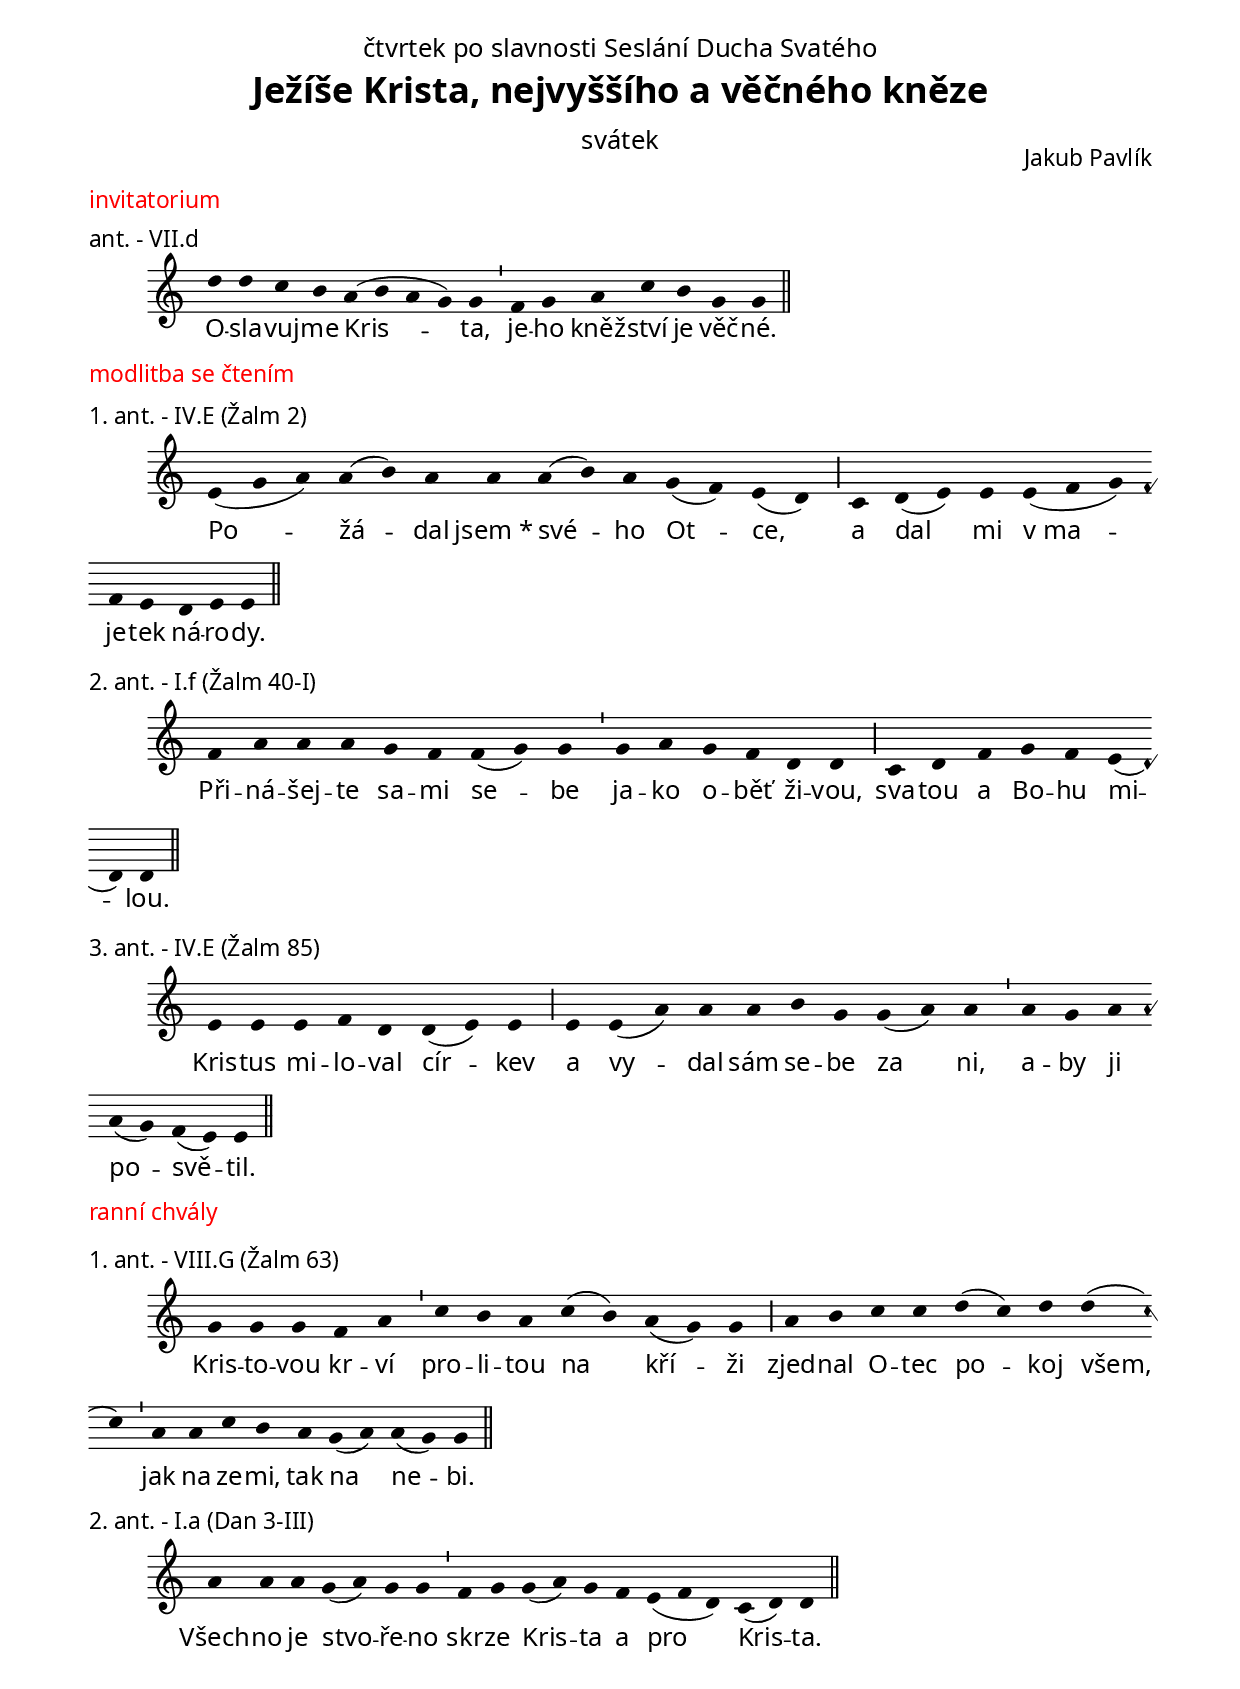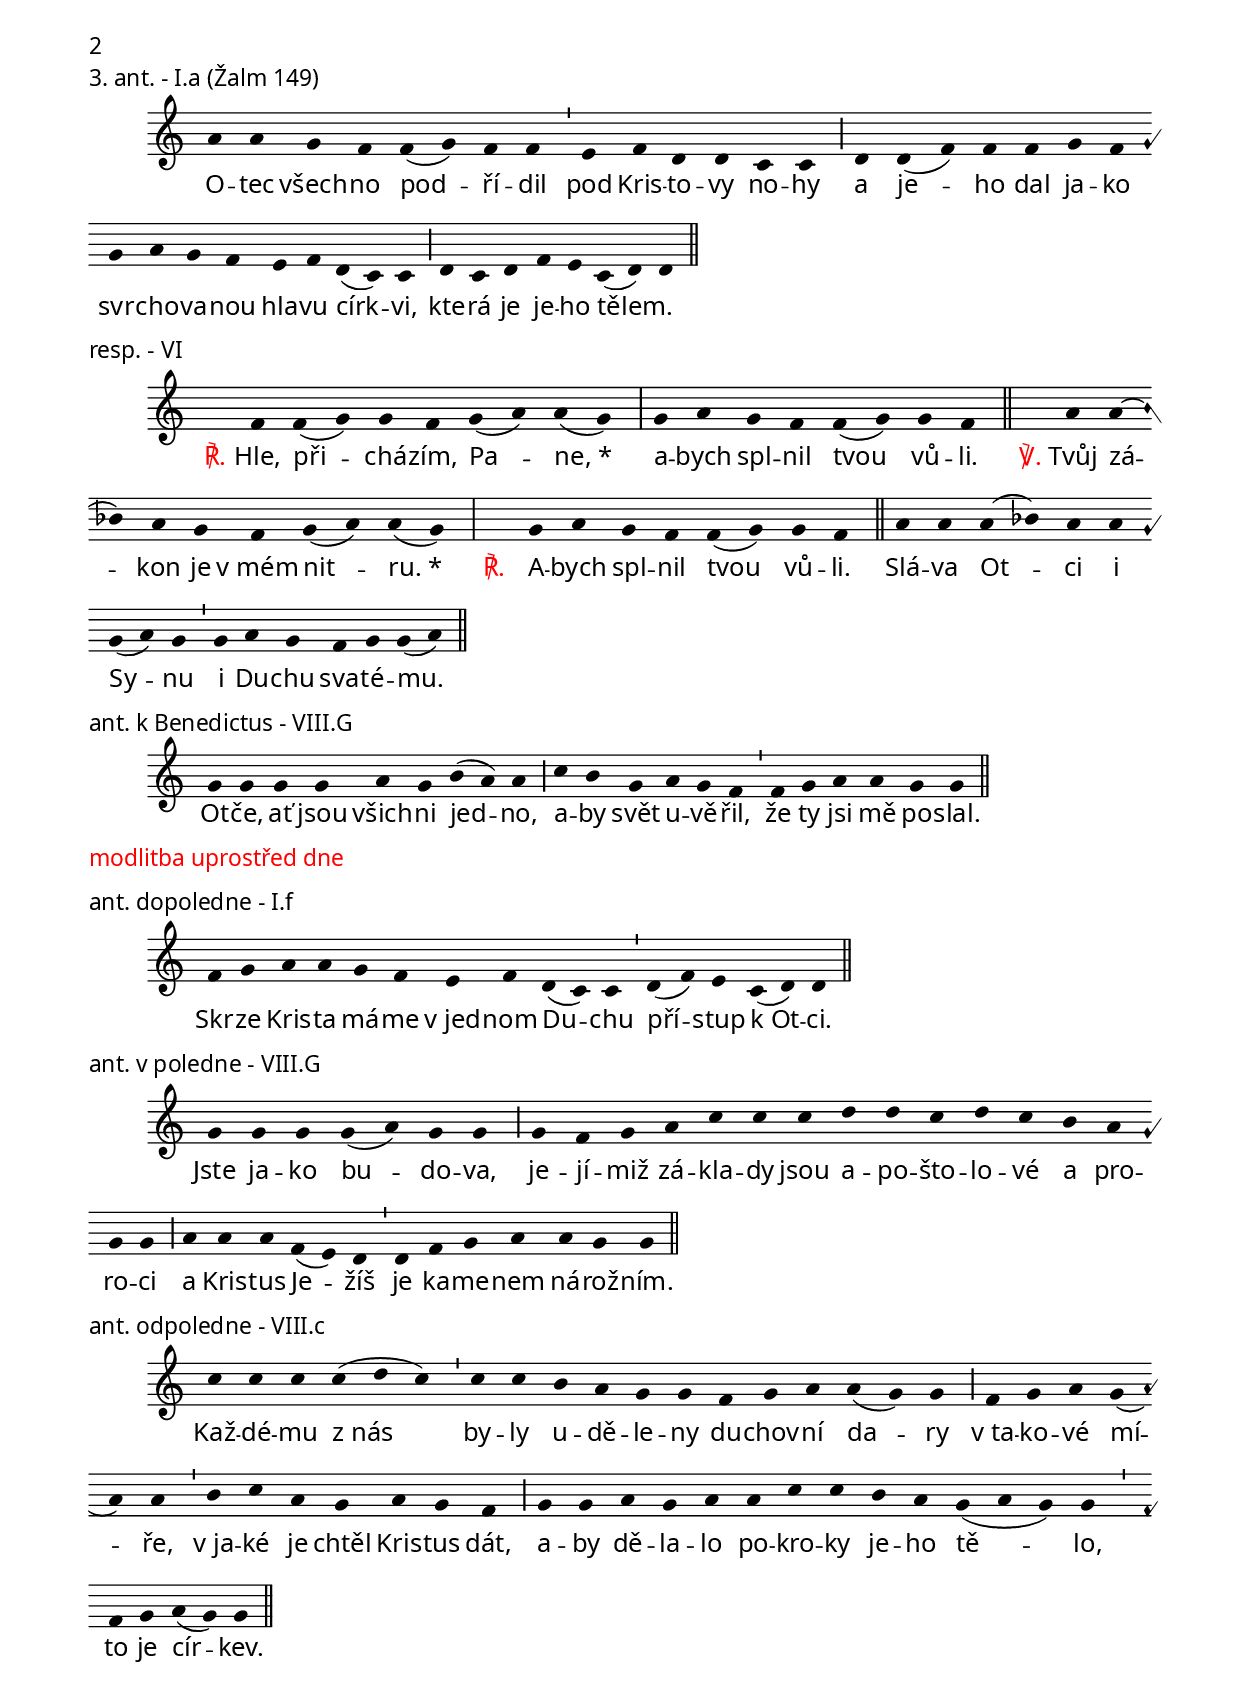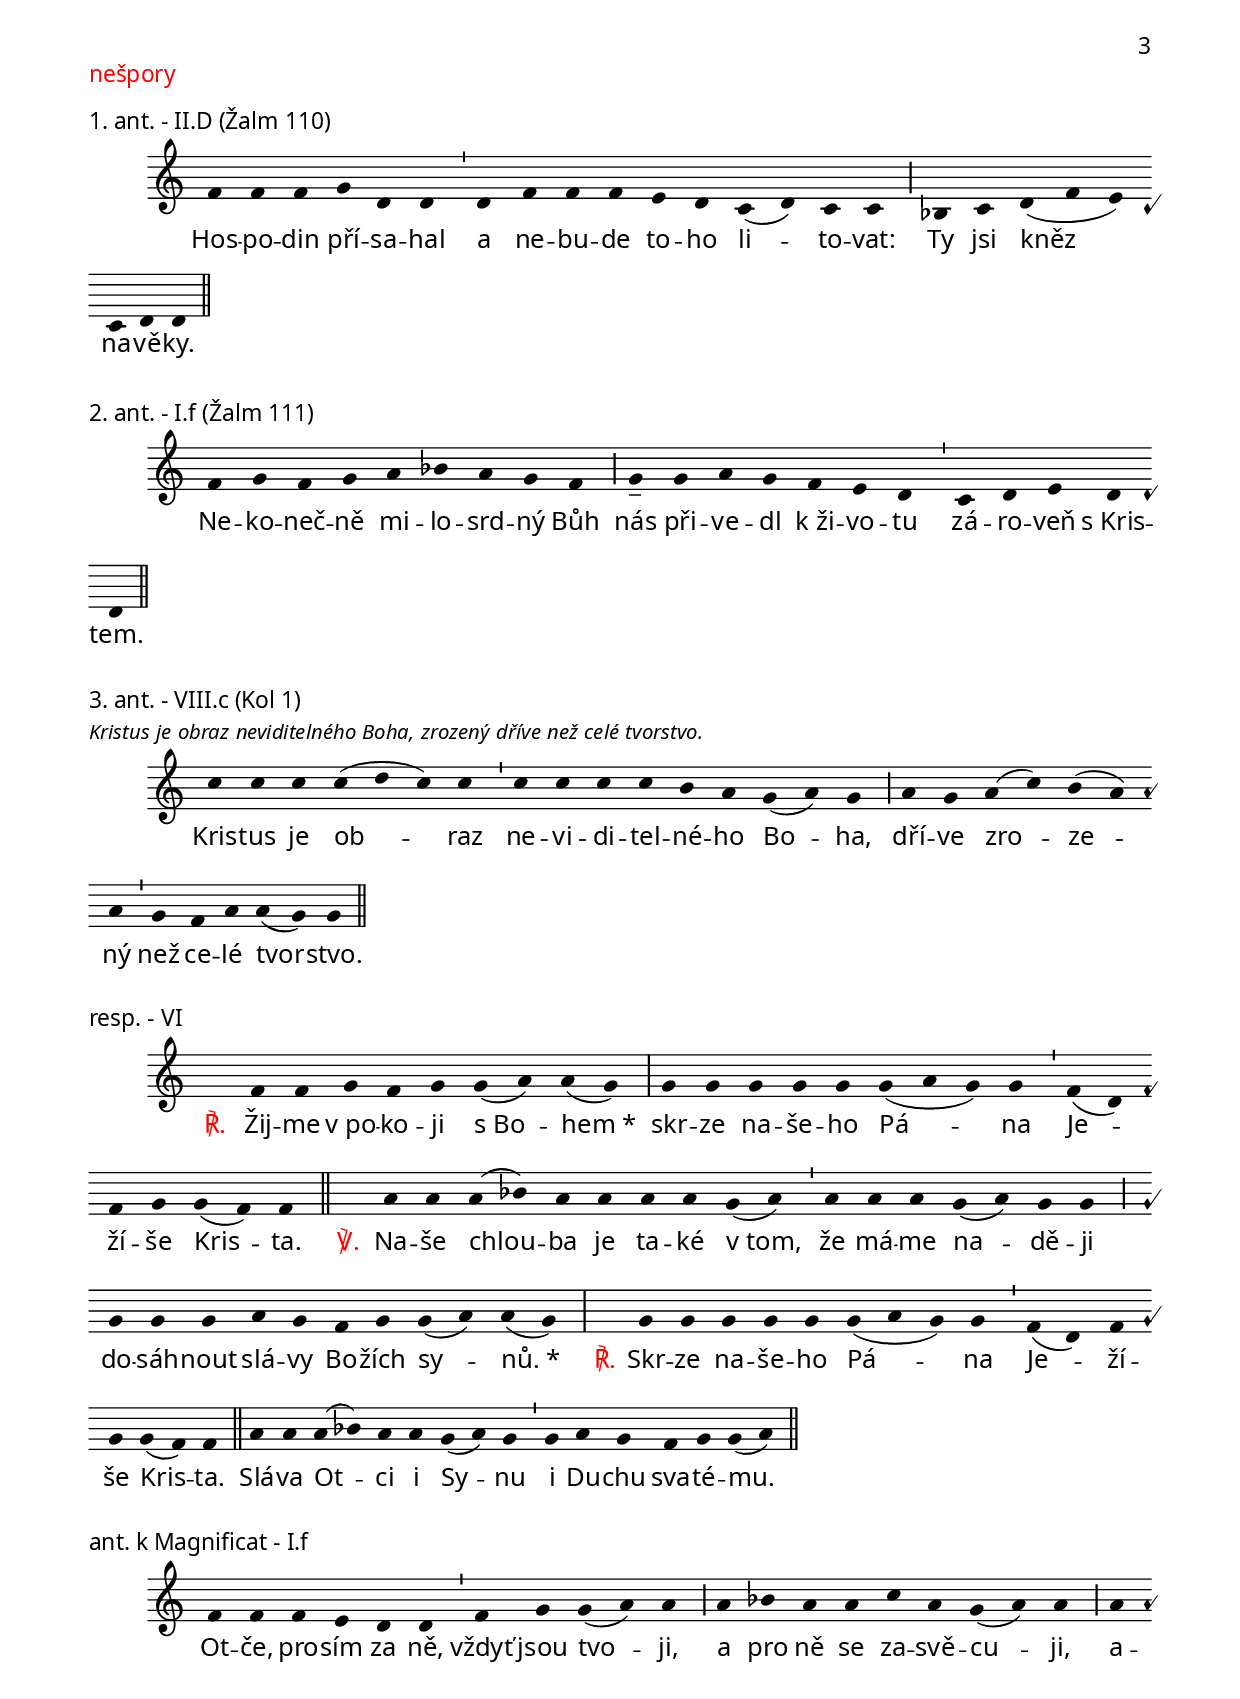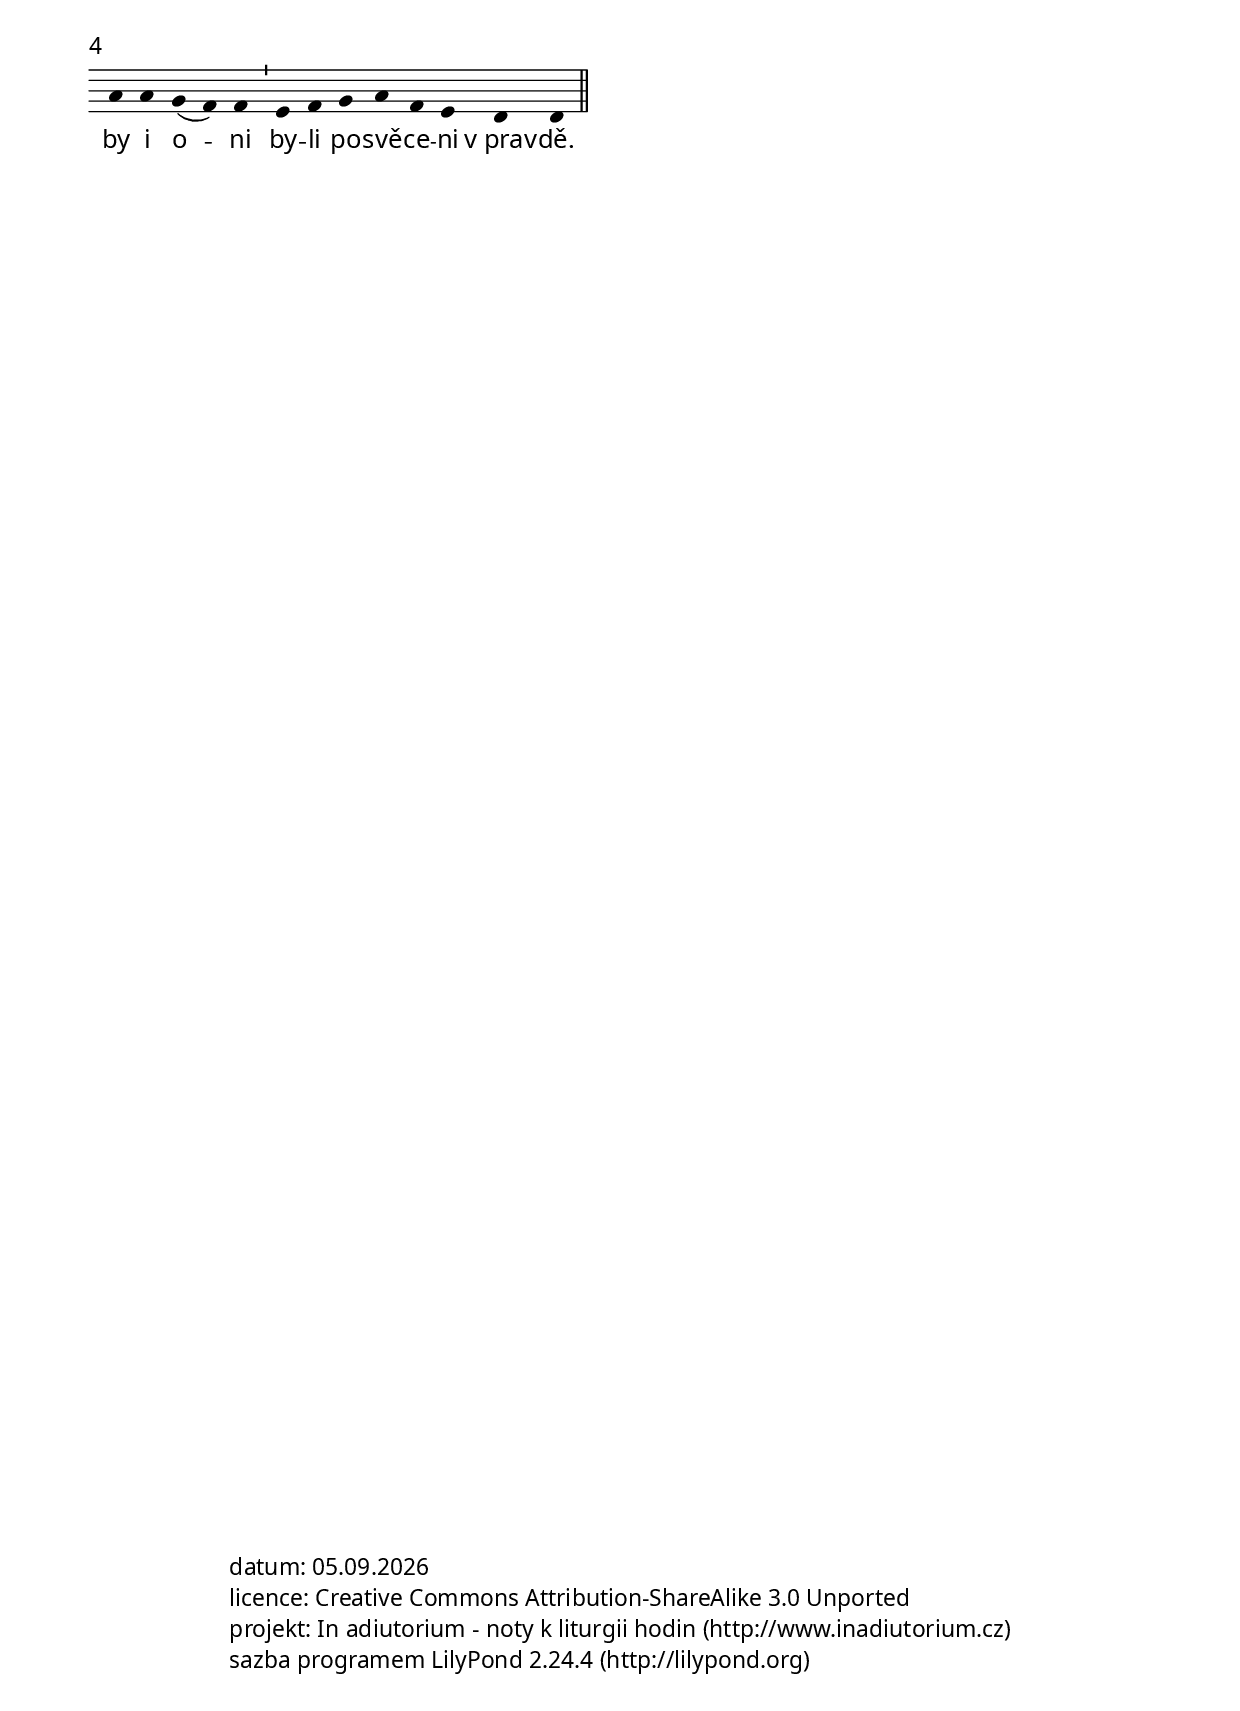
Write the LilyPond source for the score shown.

\version "2.19.16"

\include "spolecne.ly"
\include "dilyresponsorii.ly"

\header {
  title = \markup\titleSvatek
            "Ježíše Krista, nejvyššího a věčného kněze"
            "svátek"
            "čtvrtek po slavnosti Seslání Ducha Svatého"
  composer = "Jakub Pavlík"
}

\markup {\nadpisHodinka {"invitatorium"}}

\score {
  \relative c'' {
    \choralniRezim
    d4 d c b a( b a g) g \barMin
    f g a c b g g \barFinalis
  }
  \addlyrics {
    O -- sla -- vuj -- me Kris -- ta,
    je -- ho kněž -- ství je věč -- né.
  }
  \header {
    quid = "ant."
    modus = "VII"
    differentia = "d"
    psalmus = ""
    id = "invit"
    piece = \markup {\sestavTitulekBezZalmu}
  }
}

\markup {\nadpisHodinka {"modlitba se čtením"}}

\score {
    \relative c' {
      \choralniRezim
      e4( g a) a( b) a a a( b) a g( f) e( d) \barMaior
      c d( e) e e( f g) f e d e e \barFinalis
    }
    \addlyrics {
      Po -- žá -- dal jsem_* své -- ho Ot -- ce,
      a dal mi v_ma -- je -- tek ná -- ro -- dy.
    }
    \header {
      quid = "1. ant."
      modus = "IV"
      differentia = "E"
      psalmus = "Žalm 2"
      fial = "velikonoce_velikonocnioktav.ly#po-mc-a2?zacatek"
      id = "mc-a1"
      piece = \markup {\sestavTitulek}
    }
  }

\score {
  \relative c' {
    \choralniRezim
    f4 a a a g f f( g) g \barMin
    g a g f d d \barMaior
    c d f g f e( d) d \barFinalis
  }
  \addlyrics {
    Při -- ná -- šej -- te sa -- mi se -- be
    ja -- ko o -- běť ži -- vou,
    sva -- tou a Bo -- hu mi -- lou.

  }
  \header {
    quid = "2. ant."
    modus = "I"
    differentia = "f"
    psalmus = "Žalm 40-I"
    id = "mc-a2"
    piece = \markup {\sestavTitulek}
  }
}

\score {
  \relative c' {
    \choralniRezim
    e4 e e f d d( e) e \barMaior
    e e( a) a a b g g( a) a \barMin
    a g a a( g) f( e) e \barFinalis
  }
  \addlyrics {
    Kris -- tus mi -- lo -- val cír -- kev
    a vy -- dal sám se -- be za ni,
    a -- by ji po -- svě -- til.
  }
  \header {
    quid = "3. ant."
    modus = "IV"
    differentia = "E"
    psalmus = "Žalm 85"
    id = "mc-a3"
    piece = \markup {\sestavTitulek}
  }
}

\markup {\nadpisHodinka {"ranní chvály"}}

\score {
  \relative c'' {
    \choralniRezim
    g4 g g f a \barMin
    c b a c( b) a( g) g \barMaior
    a b c c d( c) d d( c) \barMin
    a a c b a g( a) a( g) g \barFinalis
  }
  \addlyrics {
    Kris -- to -- vou kr -- ví
    pro -- li -- tou na kří -- ži
    zjed -- nal O -- tec po -- koj všem,
    jak na ze -- mi, tak na ne -- bi.
  }
  \header {
    quid = "1. ant."
    modus = "VIII"
    differentia = "G"
    psalmus = "Žalm 63"
    id = "rch-a1"
    piece = \markup {\sestavTitulek}
  }
}

\score {
  \relative c'' {
    \choralniRezim
    a4 a a g( a) g g \barMin
    f g g( a) g f e( f d) c( d) d \barFinalis
  }
  \addlyrics {
    Všech -- no je stvo -- ře -- no
    skr -- ze Kris -- ta a pro Kris -- ta.
  }
  \header {
    quid = "2. ant."
    modus = "I"
    differentia = "a"
    psalmus = "Dan 3-III"
    id = "rch-a2"
    piece = \markup {\sestavTitulek}
  }
}

\score {
  \relative c'' {
    \choralniRezim
    a4 a g f f( g) f f \barMin
    e f d d c c \barMaior
    d d( f) f f g f g a g f e f d( c) c \barMaior
    d c d f e c( d) d \barFinalis
  }
  \addlyrics {
    O -- tec všech -- no pod -- ří -- dil
    pod Kris -- to -- vy no -- hy
    a je -- ho dal ja -- ko svr -- cho -- va -- nou hla -- vu círk -- vi,
    kte -- rá je je -- ho tělem.
  }
  \header {
    quid = "3. ant."
    modus = "I"
    differentia = "a"
    psalmus = "Žalm 149"
    id = "rch-a3"
    piece = \markup {\sestavTitulek}
  }
}

\score {
  \relative c' {
    \choralniRezim

    % R
    \neviditelna f
    f4 f( g) g f g( a) a( g) \barMax
    g a g f f( g) g f \barFinalis
    % V
    \neviditelna a
    a4 a( bes) a g f g( a) a( g) \barMax
    % R
    \neviditelna a
    g a g f f( g) g f \barFinalis
    % Slava
    \respVIdoxologie \barFinalis
  }
  \addlyrics {
    \Response Hle, při -- chá -- zím, Pa -- ne,_*
    a -- bych spl -- nil tvou vů -- li.
    \Verse Tvůj zá -- kon je v_mém nit -- ru._*
    \Response A -- bych spl -- nil tvou vů -- li.
    \textRespDoxologie
  }
  \header {
    quid = "resp."
    modus = "VI"
    id = "rch-resp"
    piece = \markup {\sestavTitulekResp}
  }
}

\score {
  \relative c'' {
    \choralniRezim
    g4 g g g a g b( a) a \barMaior
    c b g a g f \barMin
    f g a a g g \barFinalis
  }
  \addlyrics {
    Ot -- če, ať jsou všich -- ni jed -- no,
    a -- by svět u -- vě -- řil,
    že ty jsi mě po -- slal.
  }
  \header {
    quid = "ant. k Benedictus"
    modus = "VIII"
    differentia = "G"
    psalmus = ""
    id = "rch-aben"
    piece = \markup {\sestavTitulekBezZalmu}
  }
}

\markup {\nadpisHodinka {"modlitba uprostřed dne"}}

\score {
  \relative c' {
    \choralniRezim
    f g a a g f e f d( c) c \barMin
    d( f) e c( d) d \barFinalis
  }
  \addlyrics {
    Skr -- ze Kris -- ta má -- me v_jed -- nom Du -- chu
    pří -- stup k_Ot -- ci.
  }
  \header {
    quid = "ant. dopoledne"
    modus = "I"
    differentia = "f"
    psalmus = ""
    id = "tercie"
    piece = \markup {\sestavTitulekBezZalmu}
  }
}

\score {
  \relative c'' {
    \choralniRezim
    g4 g g g( a) g g \barMaior
    g f g a c c
    c d d c d c b a g g \barMaior
    a a a f( e) d \barMin
    d f g a a g g \barFinalis
  }
  \addlyrics {
    Jste ja -- ko bu -- do -- va,
    je -- jí -- miž zá -- kla -- dy
    jsou a -- po -- što -- lo -- vé a pro -- ro -- ci
    a Kris -- tus Je -- žíš
    je ka -- me -- nem ná -- rož -- ním.
  }
  \header {
    quid = "ant. v poledne"
    modus = "VIII"
    differentia = "G"
    psalmus = ""
    id = "sexta"
    piece = \markup {\sestavTitulekBezZalmu}
  }
}

\score {
  \relative c'' {
    \choralniRezim
    c4 c c c( d c) \barMin
    c c b a g g f g a a( g) g \barMaior
    f g a g( a) a \barMin
    b c a g a g f \barMaior
    g g a g a a c c b a g( a g) g \barMin
    f g a( g) g \barFinalis
  }
  \addlyrics {
    Kaž -- dé -- mu z_nás
    by -- ly u -- dě -- le -- ny du -- chov -- ní da -- ry
    v_ta -- ko -- vé mí -- ře,
    v_ja -- ké je chtěl Kris -- tus dát,
    a -- by dě -- la -- lo po -- kro -- ky je -- ho tě -- lo,
    to je cír -- kev.
  }
  \header {
    quid = "ant. odpoledne"
    modus = "VIII"
    differentia = "c"
    psalmus = ""
    id = "nona"
    piece = \markup {\sestavTitulekBezZalmu}
  }
}

\markup {\nadpisHodinka {"nešpory"}}

\score {
  \relative c' {
    \choralniRezim
    f4 f f g d d \barMin
    d f f f e d c( d) c c \barMaior
    bes c d( f e) c d d \barFinalis
  }
  \addlyrics {
    Hos -- po -- din pří -- sa -- hal
    a ne -- bu -- de to -- ho li -- to -- vat:
    Ty jsi kněz na -- vě -- ky.

  }
  \header {
    quid = "1. ant."
    modus = "II"
    differentia = "D"
    psalmus = "Žalm 110"
    placet = "půjde lépe"
    id = "ne-a1"
    piece = \markup {\sestavTitulek}
  }
}

\score {
  \relative c' {
    \choralniRezim
    f g f g a bes a g f \barMaior
    g-- g a g f e d \barMin
    c d e d d \barFinalis
  }
  \addlyrics {
    Ne -- ko -- neč -- ně mi -- lo -- srd -- ný Bůh
    nás při -- ve -- dl k_ži -- vo -- tu
    zá -- ro -- veň s_Kris -- tem.
  }
  \header {
    quid = "2. ant."
    modus = "I"
    differentia = "f"
    psalmus = "Žalm 111"
    % motiv není převzat doslovně
    fial = "antifony/pust_tyden4.ly#ne-1ne-a3?cast"
    id = "ne-a2"
    piece = \markup {\sestavTitulek}
  }
}

\score {
  \relative c'' {
    \choralniRezim
    c4 c c c( d c) c \barMin
    c c c c b a g( a) g \barMaior
    a g a( c) b( a) a \barMin
    g f a a( g) g \barFinalis
  }
  \addlyrics {
    Kris -- tus je ob -- raz
    ne -- vi -- di -- tel -- né -- ho Bo -- ha,
    dří -- ve zro -- ze -- ný
    než ce -- lé tvor -- stvo.
  }
  \header {
    textus_approbatus = "Kristus je obraz neviditelného Boha,
    zrozený dříve než celé tvorstvo."
    quid = "3. ant."
    modus = "VIII"
    differentia = "c"
    psalmus = "Kol 1"
    id = "ne-a3"
    piece = \markup {\sestavTitulek}
  }
}

\score {
  \relative c' {
    \choralniRezim

    % R
    \neviditelna f
    f4 f g f g g( a) a( g) \barMax
    g g g g g g( a g) g \barMin f( d) f g g( f) f \barFinalis
    % V
    \neviditelna a
    a4 a a( bes) a a a a g( a) \barMin
    a a a g( a) g g \barMaior
    g g g a g f g g( a) a( g) \barMax
    % R
    \neviditelna a
    g g g g g g( a g) g \barMin f( d) f g g( f) f \barFinalis
    % Slava
    \respVIdoxologie \barFinalis
  }
  \addlyrics {
    \Response Žij -- me v_po -- ko -- ji s_Bo -- hem_*
    skr -- ze na -- še -- ho Pá -- na Je -- ží -- še Kris -- ta.
    \Verse Na -- še chlou -- ba je ta -- ké v_tom,
    že má -- me na -- dě -- ji
    do -- sáh -- nout slá -- vy Bo -- žích sy -- nů._*
    \Response Skr -- ze na -- še -- ho Pá -- na Je -- ží -- še Kris -- ta.
    \textRespDoxologie
  }
  \header {
    quid = "resp."
    modus = "VI"
    id = "ne-resp"
    piece = \markup {\sestavTitulekResp}
  }
}

\score {
  \relative c' {
    \choralniRezim
    f4 f f e d d \barMin
    f g g( a) a \barMaior
    a bes a a c a g( a) a \barMaior
    a a a g( f) f \barMin
    e f g a f e d d \barFinalis
  }
  \addlyrics {
    Ot -- če, pro -- sím za ně,
    vždyť jsou tvo -- ji,
    a pro ně se za -- svě -- cu -- ji,
    a -- by i o -- ni
    by -- li po -- svě -- ce -- ni v_prav -- dě.
  }
  \header {
    quid = "ant. k Magnificat"
    modus = "I"
    differentia = "f"
    psalmus = ""
    id = "ne-amag"
    piece = \markup {\sestavTitulekBezZalmu}
  }
}